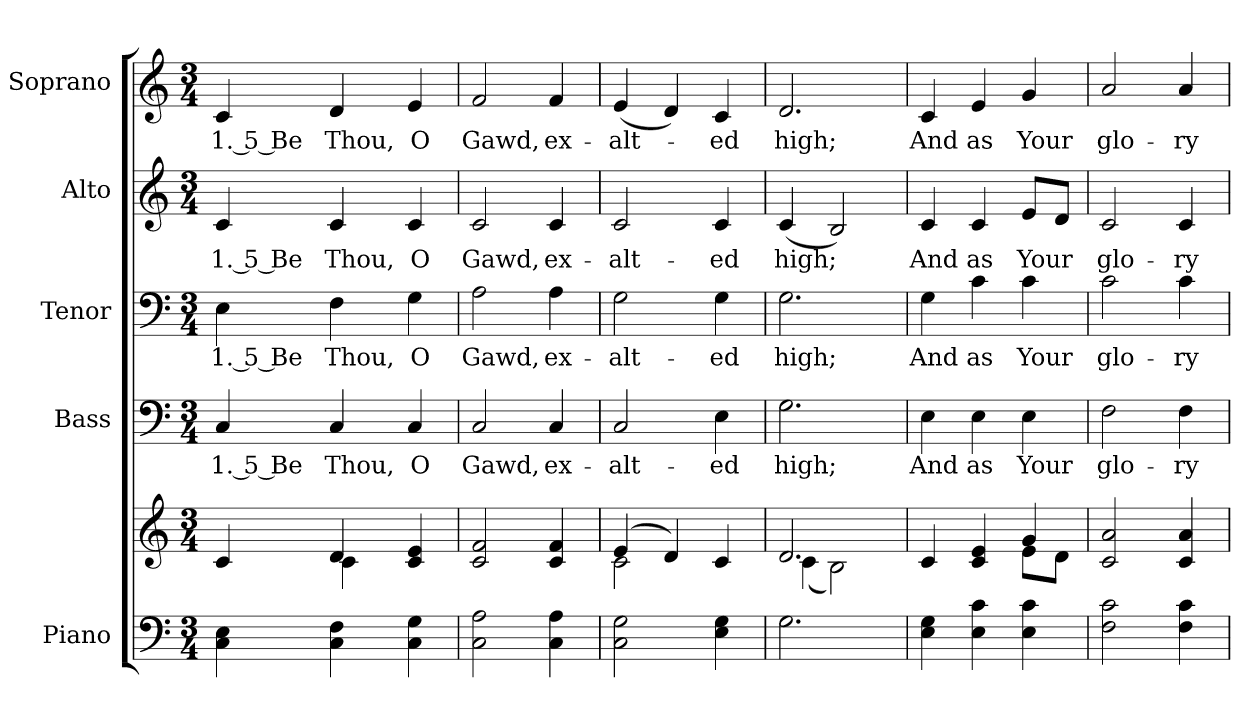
**kern	**kern	**kern	**text	**kern	**text	**kern	**text	**kern	**text
*part5	*part5	*part4	*part4	*part3	*part3	*part2	*part2	*part1	*part1
*staff6	*staff5	*staff4	*staff4	*staff3	*staff3	*staff2	*staff2	*staff1	*staff1
*I"Piano	*	*I"Bass	*	*I"Tenor	*	*I"Alto	*	*I"Soprano	*
*I'Pno.	*	*I'B.	*	*I'T.	*	*I'A.	*	*I'S.	*
!!LO:PB:g=z
*clefF4	*clefG2	*clefF4	*	*clefF4	*	*clefG2	*	*clefG2	*
*k[]	*k[]	*k[]	*	*k[]	*	*k[]	*	*k[]	*
*C:	*C:	*C:	*	*C:	*	*C:	*	*C:	*
*M3/4	*M3/4	*M3/4	*	*M3/4	*	*M3/4	*	*M3/4	*
*MM135	*MM135	*MM135	*	*MM135	*	*MM135	*	*MM135	*
=1	=1	=1	=1	=1	=1	=1	=1	=1	=1
*	*^	*	*	*	*	*	*	*	*
!	!	!	!	!LO:LY:b:color=#000000	!	!	!	!	!	!
!	!	!	!	!	!	!LO:LY:b:color=#000000	!	!	!	!
!	!	!	!	!	!	!	!	!LO:LY:b:color=#000000	!	!
!	!	!	!	!	!	!	!	!	!	!LO:LY:b:color=#000000
4Ci\ 4Ei	4ci/	4ryy	4Ci/	1. 5 Be	4Ei\	1. 5 Be	4ci/	1. 5 Be	4ci/	1. 5 Be
!	!	!	!	!LO:LY:b:color=#000000	!	!	!	!	!	!
!	!	!	!	!	!	!LO:LY:b:color=#000000	!	!	!	!
!	!	!	!	!	!	!	!	!LO:LY:b:color=#000000	!	!
!	!	!	!	!	!	!	!	!	!	!LO:LY:b:color=#000000
4Ci\ 4Fi	4di/	4ci\	4Ci/	Thou,	4Fi\	Thou,	4ci/	Thou,	4di/	Thou,
!	!	!	!	!LO:LY:b:color=#000000	!	!	!	!	!	!
!	!	!	!	!	!	!LO:LY:b:color=#000000	!	!	!	!
!	!	!	!	!	!	!	!	!LO:LY:b:color=#000000	!	!
!	!	!	!	!	!	!	!	!	!	!LO:LY:b:color=#000000
4Ci\ 4Gi	4ci/ 4ei	4ryy	4Ci/	O	4Gi\	O	4ci/	O	4ei/	O
*	*v	*v	*	*	*	*	*	*	*	*
=2	=2	=2	=2	=2	=2	=2	=2	=2	=2
*	*^	*	*	*	*	*	*	*	*
!	!	!	!	!LO:LY:b:color=#000000	!	!	!	!	!	!
*	*v	*v	*	*	*	*	*	*	*	*
*	*^	*	*	*	*	*	*	*	*
!	!	!	!	!	!	!LO:LY:b:color=#000000	!	!	!	!
*	*v	*v	*	*	*	*	*	*	*	*
*	*^	*	*	*	*	*	*	*	*
!	!	!	!	!	!	!	!	!LO:LY:b:color=#000000	!	!
*	*v	*v	*	*	*	*	*	*	*	*
*	*^	*	*	*	*	*	*	*	*
!	!	!	!	!	!	!	!	!	!	!LO:LY:b:color=#000000
*	*v	*v	*	*	*	*	*	*	*	*
2Ci\ 2Ai	2ci/ 2fi	2Ci/	Gawd,	2Ai\	Gawd,	2ci/	Gawd,	2fi/	Gawd,
!	!	!	!LO:LY:b:color=#000000	!	!	!	!	!	!
!	!	!	!	!	!LO:LY:b:color=#000000	!	!	!	!
!	!	!	!	!	!	!	!LO:LY:b:color=#000000	!	!
!	!	!	!	!	!	!	!	!	!LO:LY:b:color=#000000
4Ci\ 4Ai	4ci/ 4fi	4Ci/	ex-	4Ai\	ex-	4ci/	ex-	4fi/	ex-
=3	=3	=3	=3	=3	=3	=3	=3	=3	=3
*	*^	*	*	*	*	*	*	*	*
!	!	!	!	!LO:LY:b:color=#000000	!	!	!	!	!	!
!	!	!	!	!	!	!LO:LY:b:color=#000000	!	!	!	!
!	!	!	!	!	!	!	!	!LO:LY:b:color=#000000	!	!
!	!	!	!	!	!	!	!	!	!	!LO:LY:b:color=#000000
2Ci\ 2Gi	(4ei/	2ci\	2Ci/	-alt-	2Gi\	-alt-	2ci/	-alt-	(4ei/	-alt-
.	4di/)	.	.	.	.	.	.	.	4di/)	.
!	!	!	!	!LO:LY:b:color=#000000	!	!	!	!	!	!
!	!	!	!	!	!	!LO:LY:b:color=#000000	!	!	!	!
!	!	!	!	!	!	!	!	!LO:LY:b:color=#000000	!	!
!	!	!	!	!	!	!	!	!	!	!LO:LY:b:color=#000000
4Ei\ 4Gi	4ci/	4ryy	4Ei\	-ed	4Gi\	-ed	4ci/	-ed	4ci/	-ed
=4	=4	=4	=4	=4	=4	=4	=4	=4	=4	=4
!	!	!	!	!LO:LY:b:color=#000000	!	!	!	!	!	!
!	!	!	!	!	!	!LO:LY:b:color=#000000	!	!	!	!
!	!	!	!	!	!	!	!	!LO:LY:b:color=#000000	!	!
!	!	!	!	!	!	!	!	!	!	!LO:LY:b:color=#000000
2.Gi\	2.di/	(4ci\	2.Gi\	high;	2.Gi\	high;	(4ci/	high;	2.di/	high;
.	.	2Bi\)	.	.	.	.	2Bi/)	.	.	.
=5	=5	=5	=5	=5	=5	=5	=5	=5	=5	=5
!	!	!	!	!LO:LY:b:color=#000000	!	!	!	!	!	!
!	!	!	!	!	!	!LO:LY:b:color=#000000	!	!	!	!
!	!	!	!	!	!	!	!	!LO:LY:b:color=#000000	!	!
!	!	!	!	!	!	!	!	!	!	!LO:LY:b:color=#000000
4Ei\ 4Gi	4ci/	2ryy	4Ei\	And	4Gi\	And	4ci/	And	4ci/	And
!	!	!	!	!LO:LY:b:color=#000000	!	!	!	!	!	!
!	!	!	!	!	!	!LO:LY:b:color=#000000	!	!	!	!
!	!	!	!	!	!	!	!	!LO:LY:b:color=#000000	!	!
!	!	!	!	!	!	!	!	!	!	!LO:LY:b:color=#000000
4Ei\ 4ci	4ci/ 4ei	.	4Ei\	as	4ci\	as	4ci/	as	4ei/	as
!	!	!	!	!LO:LY:b:color=#000000	!	!	!	!	!	!
!	!	!	!	!	!	!LO:LY:b:color=#000000	!	!	!	!
!	!	!	!	!	!	!	!	!LO:LY:b:color=#000000	!	!
!	!	!	!	!	!	!	!	!	!	!LO:LY:b:color=#000000
4Ei\ 4ci	4gi/	8ei\L	4Ei\	Your	4ci\	Your	8ei/L	Your	4gi/	Your
.	.	8di\J	.	.	.	.	8di/J	.	.	.
*	*v	*v	*	*	*	*	*	*	*	*
=6	=6	=6	=6	=6	=6	=6	=6	=6	=6
*	*^	*	*	*	*	*	*	*	*
!	!	!	!	!LO:LY:b:color=#000000	!	!	!	!	!	!
*	*v	*v	*	*	*	*	*	*	*	*
*	*^	*	*	*	*	*	*	*	*
!	!	!	!	!	!	!LO:LY:b:color=#000000	!	!	!	!
*	*v	*v	*	*	*	*	*	*	*	*
*	*^	*	*	*	*	*	*	*	*
!	!	!	!	!	!	!	!	!LO:LY:b:color=#000000	!	!
*	*v	*v	*	*	*	*	*	*	*	*
*	*^	*	*	*	*	*	*	*	*
!	!	!	!	!	!	!	!	!	!	!LO:LY:b:color=#000000
*	*v	*v	*	*	*	*	*	*	*	*
2Fi\ 2ci	2ci/ 2ai	2Fi\	glo-	2ci\	glo-	2ci/	glo-	2ai/	glo-
!	!	!	!LO:LY:b:color=#000000	!	!	!	!	!	!
!	!	!	!	!	!LO:LY:b:color=#000000	!	!	!	!
!	!	!	!	!	!	!	!LO:LY:b:color=#000000	!	!
!	!	!	!	!	!	!	!	!	!LO:LY:b:color=#000000
4Fi\ 4ci	4ci/ 4ai	4Fi\	-ry	4ci\	-ry	4ci/	-ry	4ai/	-ry
=	=	=	=	=	=	=	=	=	=
*-	*-	*-	*-	*-	*-	*-	*-	*-	*-
